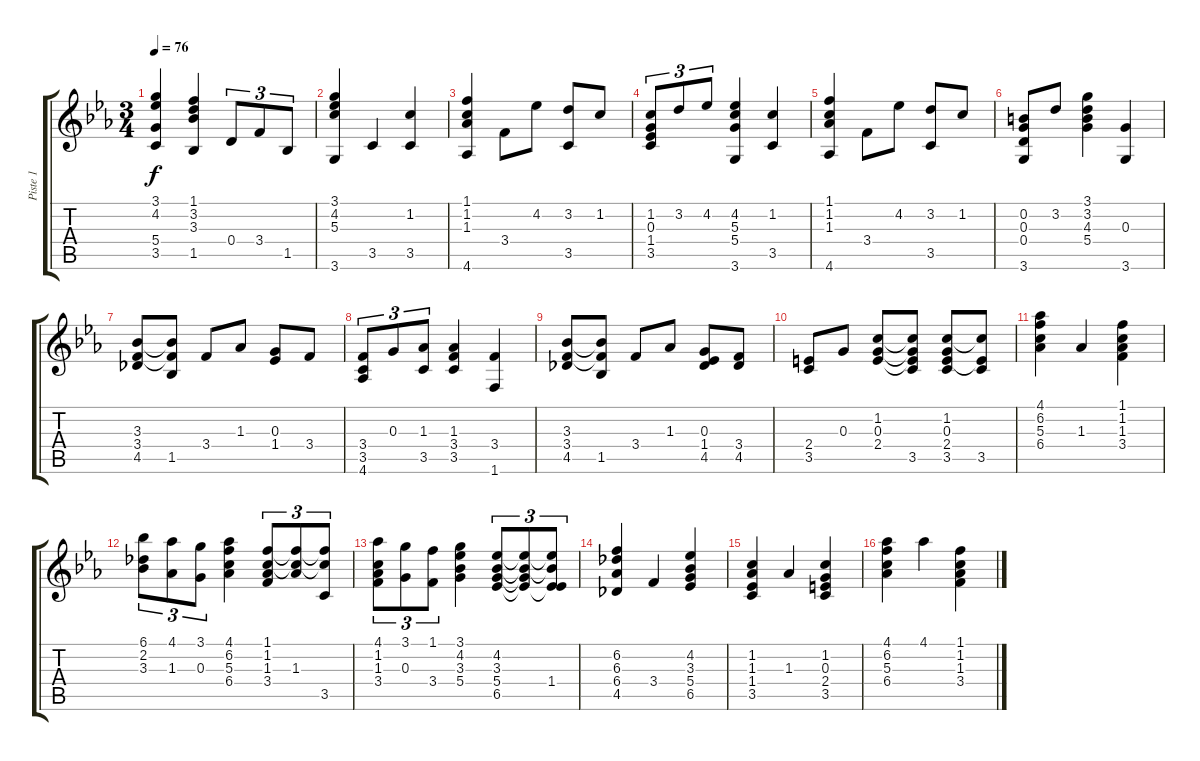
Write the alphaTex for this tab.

\track ("Piste 1" "Piste 1") {instrument acousticguitarnylon}
\staff {score tabs}
\tuning (E4 B3 G3 D3 A2 E2) {hide}
\ts (3 4)
\tempo 76
\clef g2
\ks eb
(3.1 4.2 5.4 3.5).4{dy f} (1.1 3.2 3.3 1.5).4 0.4.8{tu (3 2)} 3.4.8{tu (3 2)} 1.5.8{tu (3 2)} |
(3.1 4.2 5.3 3.6).4 3.5.4 (1.2 3.5).4 |
(1.1 1.2 1.3 4.6).4 3.4.8 4.2.8 (3.2 3.5).8 1.2.8 |
(1.2 0.3 1.4 3.5).8{tu (3 2)} 3.2.8{tu (3 2)} 4.2.8{tu (3 2)} (4.2 5.3 5.4 3.6).4 (1.2 3.5).4 |
(1.1 1.2 1.3 4.6).4 3.4.8 4.2.8 (3.2 3.5).8 1.2.8 |
(0.2 0.3 0.4 3.6).8 3.2.8 (3.1 3.2 4.3 5.4).4 (0.3 3.6).4 |
(3.3 3.4 4.5).8 (3.3{t} 3.4{t} 1.5).8 3.4.8 1.3.8 (0.3 1.4).8 3.4.8 |
(3.4 3.5 4.6).8{tu (3 2)} 0.3.8{tu (3 2)} (1.3 3.5).8{tu (3 2)} (1.3 3.4 3.5).4 (3.4 1.6).4 |
(3.3 3.4 4.5).8 (3.3{t} 3.4{t} 1.5).8 3.4.8 1.3.8 (0.3 1.4 4.5).8 (3.4 4.5).8 |
(2.4 3.5).8 0.3.8 (1.2 0.3 2.4).8 (1.2{t} 0.3{t} 2.4{t} 3.5).8 (1.2 0.3 2.4 3.5).8 (1.2{t} 2.4{t} 3.5).8 |
(4.1 6.2 5.3 6.4).4 1.3.4 (1.1 1.2 1.3 3.4).4 |
(6.1 2.2 3.3).8{tu (3 2)} (4.1 1.3).8{tu (3 2)} (3.1 0.3).8{tu (3 2)} (4.1 6.2 5.3 6.4).4 (1.1 1.2 1.3 3.4).8{tu (3 2)} (1.1{t} 1.2{t} 1.3).8{tu (3 2)} (1.1{t} 1.2{t} 3.5).8{tu (3 2)} |
(4.1 1.2 1.3 3.4).8{tu (3 2)} (3.1 0.3).8{tu (3 2)} (1.1 3.4).8{tu (3 2)} (3.1 4.2 3.3 5.4).4 (4.2 3.3 5.4 6.5).8{tu (3 2)} (4.2{t} 3.3{t} 5.4{t} 6.5{t}).8{tu (3 2)} (4.2{t} 3.3{t} 1.4 6.5{t}).8{tu (3 2)} |
(6.2 6.3 6.4 4.5).4 3.4.4 (4.2 3.3 5.4 6.5).4 |
(1.2 1.3 1.4 3.5).4 1.3.4 (1.2 0.3 2.4 3.5).4 |
(4.1 6.2 5.3 6.4).4 4.1.4 (1.1 1.2 1.3 3.4).4
